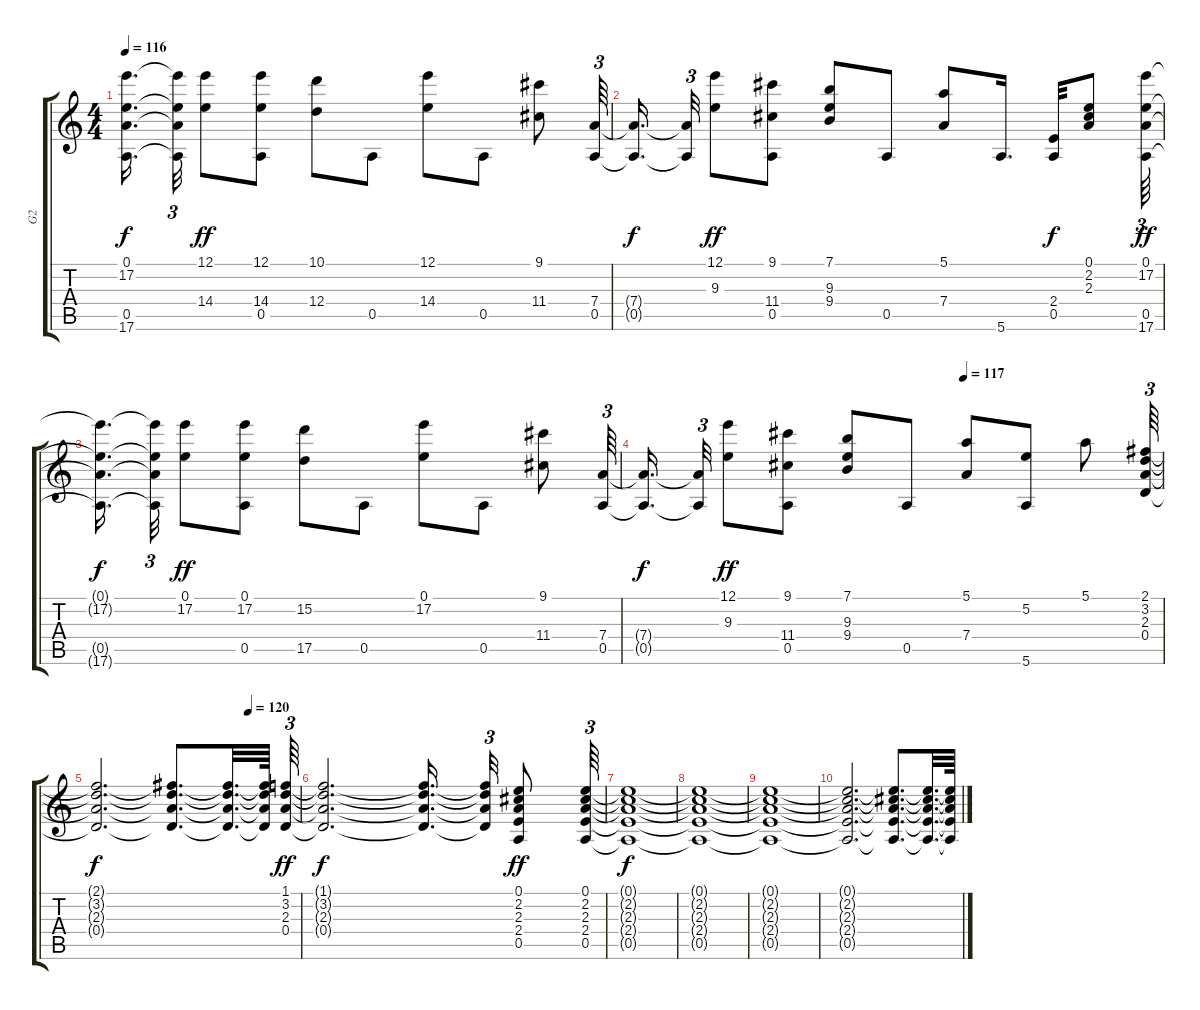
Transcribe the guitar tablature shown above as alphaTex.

\track ("G2" "G2") {instrument acousticguitarsteel}
\staff {score tabs}
\tuning (E4 B3 G3 D3 A2 E2) {hide}
\ts (4 4)
\tempo 116
\clef g2
\ks c
(0.1{t} 17.2{t} 0.5{t} 17.6{t}).16{d dy f beam splitsecondary} (0.1{t} 17.2{t} 0.5{t} 17.6{t}).32{tu (3 2)} (12.1 14.4).8{dy ff} (12.1 14.4 0.5).8 (10.1 12.4).8 0.5.8 (12.1 14.4).8 0.5.8 (9.1 11.4).8 (7.4 0.5).64{tu (3 2)} |
(7.4{t} 0.5{t}).16{d dy f beam splitsecondary} (7.4{t} 0.5{t}).32{tu (3 2)} (12.1 9.3).8{dy ff} (9.1 11.4 0.5).8 (7.1 9.3 9.4).8 0.5.8 (5.1 7.4).8 5.6.16{d} (2.4 0.5).32{dy f} (0.1 2.2 2.3).8 (0.1 17.2 0.5 17.6).64{tu (3 2) dy ff} |
(0.1{t} 17.2{t} 0.5{t} 17.6{t}).16{d dy f beam splitsecondary} (0.1{t} 17.2{t} 0.5{t} 17.6{t}).32{tu (3 2)} (0.1 17.2).8{dy ff} (0.1 17.2 0.5).8 (15.2 17.5).8 0.5.8 (0.1 17.2).8 0.5.8 (9.1 11.4).8 (7.4 0.5).64{tu (3 2)} |
\tempo (117 0.61875)
(7.4{t} 0.5{t}).16{d dy f beam splitsecondary} (7.4{t} 0.5{t}).32{tu (3 2)} (12.1 9.3).8{dy ff} (9.1 11.4 0.5).8 (7.1 9.3 9.4).8 0.5.8 (5.1 7.4).8 (5.2 5.6).8 5.1.8 (2.1 3.2 2.3 0.4).64{tu (3 2)} |
\tempo (120 0.75)
(2.1{t} 3.2{t} 2.3{t} 0.4{t}).2{d dy f} (2.1{t} 3.2{t} 2.3{t} 0.4{t}).8{d} (2.1{t} 3.2{t} 2.3{t} 0.4{t}).32{d} (2.1{t} 3.2{t} 2.3{t} 0.4{t}).64 (1.1 3.2 2.3 0.4).64{tu (3 2) dy ff} |
(1.1{t} 3.2{t} 2.3{t} 0.4{t}).2{d dy f} (1.1{t} 3.2{t} 2.3{t} 0.4{t}).16{d beam splitsecondary} (1.1{t} 3.2{t} 2.3{t} 0.4{t}).32{tu (3 2)} (0.1 2.2 2.3 2.4 0.5).8{dy ff} (0.1 2.2 2.3 2.4 0.5).64{tu (3 2)} |
(0.1{t} 2.2{t} 2.3{t} 2.4{t} 0.5{t}).1{dy f} |
(0.1{t} 2.2{t} 2.3{t} 2.4{t} 0.5{t}).1 |
(0.1{t} 2.2{t} 2.3{t} 2.4{t} 0.5{t}).1 |
(0.1{t} 2.2{t} 2.3{t} 2.4{t} 0.5{t}).2{d} (0.1{t} 2.2{t} 2.3{t} 2.4{t} 0.5{t}).8{d} (0.1{t} 2.2{t} 2.3{t} 2.4{t} 0.5{t}).32{d} (0.1{t} 2.2{t} 2.3{t} 2.4{t} 0.5{t}).64
